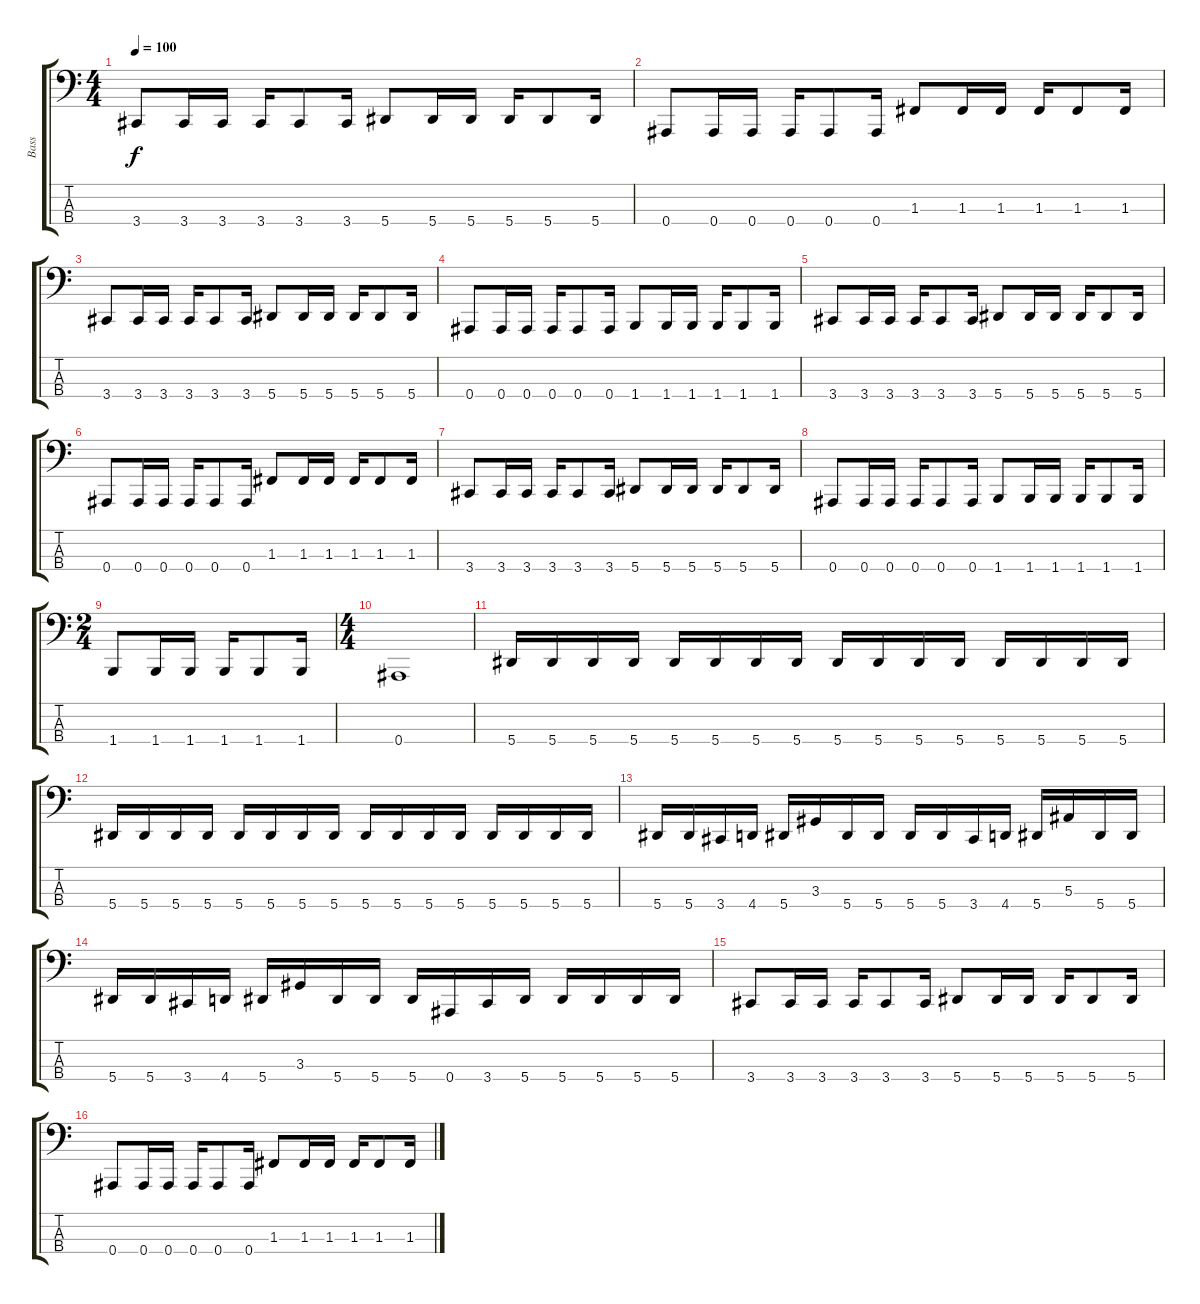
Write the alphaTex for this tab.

\track ("Bass" "Bass") {instrument electricbassfinger}
\staff {score tabs}
\tuning (Eb2 Bb1 F1 Bb0) {hide}
\ts (4 4)
\tempo 100
\clef f4
\ks c
3.4.8{dy f} 3.4.16 3.4.16 3.4.16 3.4.8 3.4.16 5.4.8 5.4.16 5.4.16 5.4.16 5.4.8 5.4.16 |
0.4.8 0.4.16 0.4.16 0.4.16 0.4.8 0.4.16 1.3.8 1.3.16 1.3.16 1.3.16 1.3.8 1.3.16 |
3.4.8 3.4.16 3.4.16 3.4.16 3.4.8 3.4.16 5.4.8 5.4.16 5.4.16 5.4.16 5.4.8 5.4.16 |
0.4.8 0.4.16 0.4.16 0.4.16 0.4.8 0.4.16 1.4.8 1.4.16 1.4.16 1.4.16 1.4.8 1.4.16 |
3.4.8 3.4.16 3.4.16 3.4.16 3.4.8 3.4.16 5.4.8 5.4.16 5.4.16 5.4.16 5.4.8 5.4.16 |
0.4.8 0.4.16 0.4.16 0.4.16 0.4.8 0.4.16 1.3.8 1.3.16 1.3.16 1.3.16 1.3.8 1.3.16 |
3.4.8 3.4.16 3.4.16 3.4.16 3.4.8 3.4.16 5.4.8 5.4.16 5.4.16 5.4.16 5.4.8 5.4.16 |
0.4.8 0.4.16 0.4.16 0.4.16 0.4.8 0.4.16 1.4.8 1.4.16 1.4.16 1.4.16 1.4.8 1.4.16 |
\ts (2 4)
1.4.8 1.4.16 1.4.16 1.4.16 1.4.8 1.4.16 |
\ts (4 4)
0.4.1 |
5.4.16 5.4.16 5.4.16 5.4.16 5.4.16 5.4.16 5.4.16 5.4.16 5.4.16 5.4.16 5.4.16 5.4.16 5.4.16 5.4.16 5.4.16 5.4.16 |
5.4.16 5.4.16 5.4.16 5.4.16 5.4.16 5.4.16 5.4.16 5.4.16 5.4.16 5.4.16 5.4.16 5.4.16 5.4.16 5.4.16 5.4.16 5.4.16 |
5.4.16 5.4.16 3.4.16 4.4.16 5.4.16 3.3.16 5.4.16 5.4.16 5.4.16 5.4.16 3.4.16 4.4.16 5.4.16 5.3.16 5.4.16 5.4.16 |
5.4.16 5.4.16 3.4.16 4.4.16 5.4.16 3.3.16 5.4.16 5.4.16 5.4.16 0.4.16 3.4.16 5.4.16 5.4.16 5.4.16 5.4.16 5.4.16 |
3.4.8 3.4.16 3.4.16 3.4.16 3.4.8 3.4.16 5.4.8 5.4.16 5.4.16 5.4.16 5.4.8 5.4.16 |
0.4.8 0.4.16 0.4.16 0.4.16 0.4.8 0.4.16 1.3.8 1.3.16 1.3.16 1.3.16 1.3.8 1.3.16
